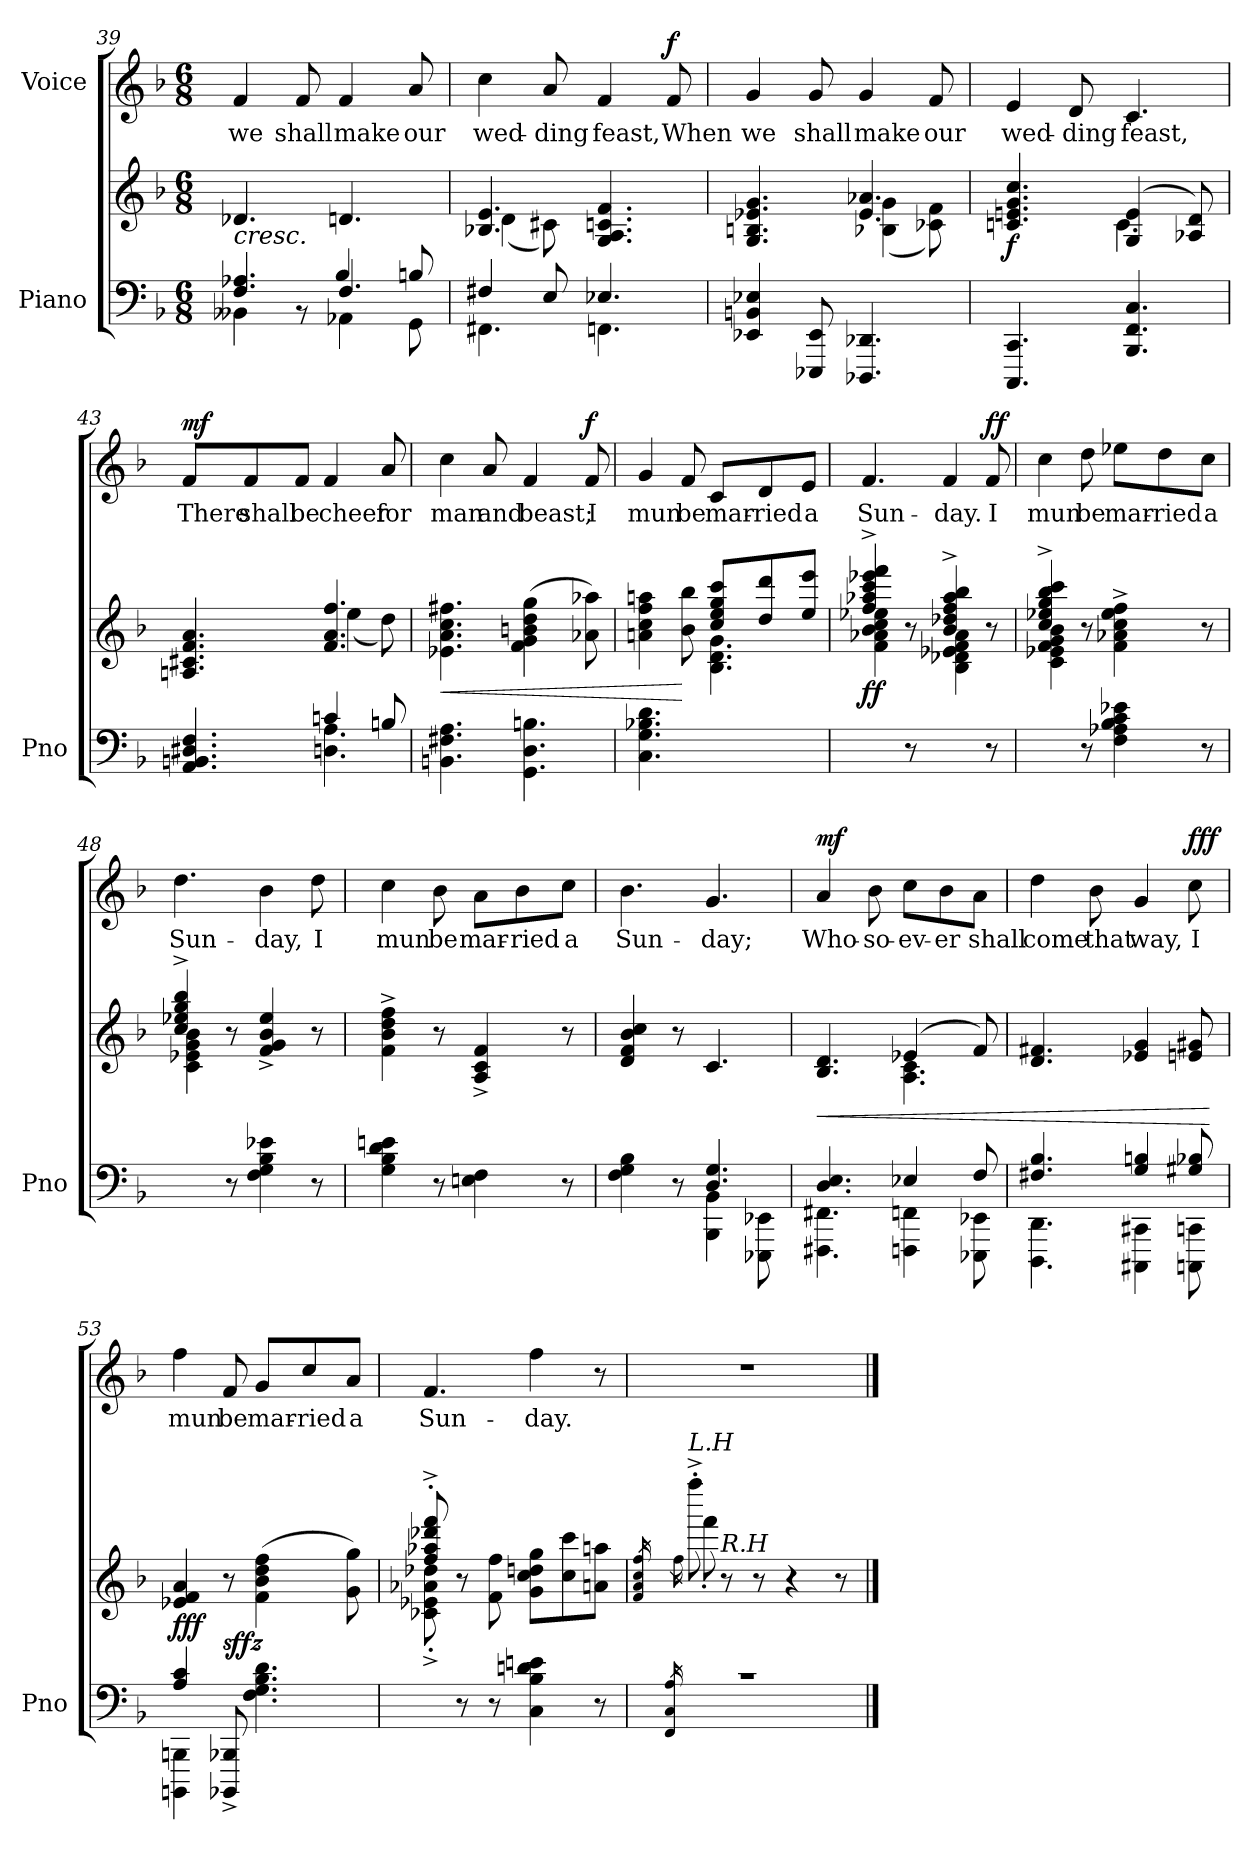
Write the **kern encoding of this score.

**kern	**kern	**dynam	**kern	**text	**dynam
*part2	*part2	*part2	*part1	*part1	*part1
*staff3	*staff2	*staff2/3	*staff1	*staff1	*staff1
*I"Piano	*	*	*I"Voice	*	*
*I'Pno	*	*	*	*	*
!!LO:LB:g=z
*clefF4	*clefG2	*	*clefG2	*	*
*k[b-]	*k[b-]	*	*k[b-]	*	*
*M6/8	*M6/8	*	*M6/8	*	*
=39	=39	=39	=39	=39	=39
*^	*	*	*	*	*
*	*^	*	*	*	*	*
!	!	!	!LO:TX:b:i:t=cresc.	!	!	!	!
!	!	!	!	!	!	!LO:LY:b	!
4.F/ 4.A-X/	4BB--X\	4.ryy	4.d-X/	.	4f/	we	.
!	!	!	!	!	!	!LO:LY:b	!
.	8r	.	.	.	8f/	shall	.
!	!	!	!	!	!	!LO:LY:b	!
4.F/	4B-/	4AA-X\	4.dn/	.	4f/	make	.
!	!	!	!	!	!	!LO:LY:b	!
.	8Bn/	8GG\	.	.	8a/	our	.
=40	=40	=40	=40	=40	=40	=40	=40
*	*	*	*^	*	*	*	*
!	!	!	!	!	!	!	!LO:LY:b	!
*	*v	*v	*	*	*	*	*	*
4F#X/	4.FF#X\	4.B-X/ 4.e/	(<4d\	.	4cc\	wed-	.
!	!	!	!	!	!	!LO:LY:b	!
8E/	.	.	8c#X\)	.	8a/	-ding	.
!	!	!	!	!	!	!LO:LY:b	!
4.E-X/	4.FFn\	4.G/ 4.A/ 4.cn/ 4.f/	4.ryy	.	4f/	feast,	.
!	!	!	!	!	!	!LO:LY:b	!LO:DY:a
.	.	.	.	.	8f/	When	f
*v	*v	*	*	*	*	*	*
=41	=41	=41	=41	=41	=41	=41
!	!	!	!	!	!LO:LY:b	!
4EE-X/ 4BBn/ 4E-X/	4.G/ 4.Bn/ 4.e-X/ 4.g/	4.ryy	.	4g/	we	.
!	!	!	!	!	!LO:LY:b	!
8EEE-X/ 8EE-/	.	.	.	8g/	shall	.
!	!	!	!	!	!LO:LY:b	!
4.DDD-X/ 4.DD-X/	4.e-/ 4.a-X/	(<4B-X\ 4g\	.	4g/	make	.
!	!	!	!	!	!LO:LY:b	!
.	.	8c-X\ 8f\)	.	8f/	our	.
=42	=42	=42	=42	=42	=42	=42
!	!	!	!LO:DY:b	!	!LO:LY:b	!
4.CCC/ 4.CC/	4.cn/ 4.en/ 4.g/ 4.cc/	4.ryy	f	4e/	wed-	.
!	!	!	!	!	!LO:LY:b	!
.	.	.	.	8d/	-ding	.
!	!	!	!	!	!LO:LY:b	!
4.BBB-/ 4.FF/ 4.C/	(>4G/ 4e/	4.c\	.	4.c/	feast,	.
.	8A-X/ 8d/)	.	.	.	.	.
!!LO:PB:g=z
=43	=43	=43	=43	=43	=43	=43
*^	*	*	*	*	*	*
!	!	!	!	!	!	!LO:LY:b	!LO:DY:a
4.AA/ 4.BBn/ 4.D#X/ 4.F/	4.ryy	4.An/ 4.c#X/ 4.f/ 4.a/	4.ryy	.	8f/L	There	mf
!	!	!	!	!	!	!LO:LY:b	!
.	.	.	.	.	8f/	shall	.
!	!	!	!	!	!	!LO:LY:b	!
.	.	.	.	.	8f/J	be	.
!	!	!	!	!	!	!LO:LY:b	!
4cn/	4.Dn\ 4.A\	4.f/ 4.a/ 4.ff/	(<4ee\	.	4f/	cheer	.
!	!	!	!	!	!	!LO:LY:b	!
8Bn/	.	.	8dd\)	.	8a/	for	.
*v	*v	*	*	*	*	*	*
=44	=44	=44	=44	=44	=44	=44
!	!	!	!LO:HP:b	!	!LO:LY:b	!
*	*v	*v	*	*	*	*
4.BBn\ 4.F#X\ 4.A\	4.e-X\ 4.a\ 4.cc\ 4.ff#X\	<	4cc\	man	.
!	!	!	!	!LO:LY:b	!
.	.	.	8a/	and	.
!	!	!	!	!LO:LY:b	!
4.GG\ 4.D\ 4.Bn\	(>4f\ 4g\ 4bn\ 4dd\ 4gg\	.	4f/	beast;	.
!	!	!	!	!LO:LY:b	!LO:DY:a
.	8a-X\ 8aa-X\)	.	8f/	I	f
=45	=45	=45	=45	=45	=45
*	*^	*	*	*	*
!	!	!	!	!	!LO:LY:b	!
4.C\ 4.G\ 4.B-X\ 4.d\	4an\ 4cc\ 4ff\ 4aan\	4.ryy	.	4g/	mun	.
!	!	!	!	!	!LO:LY:b	!
.	8b-\ 8bb-\	.	[	8f/	be	.
!	!	!	!	!	!LO:LY:b	!
4.ryy	8cc/ 8ee/ 8gg/ 8ccc/L	4.B-\ 4.d\ 4.g\	.	8c/L	mar-	.
!	!	!	!	!	!LO:LY:b	!
.	8dd/ 8ddd/	.	.	8d/	-ried	.
!	!	!	!	!	!LO:LY:b	!
.	8ee/ 8eee/J	.	.	8e/J	a	.
!!LO:LB:g=z
=46	=46	=46	=46	=46	=46	=46
!	!	!	!LO:DY:b	!	!LO:LY:b	!
4ryy	4ff/^ 4aa-X/^ 4ccc/^ 4eee-X/^ 4fff/^	4f\ 4a-X\ 4b-\ 4cc\ 4ee-X\	ff	4.f/	Sun-	.
8r	8r	8ryy	.	.	.	.
!	!	!	!	!	!LO:LY:b	!
4ryy	4b-/^ 4dd-X/^ 4ff/^ 4aa-/^ 4bb-/^	4B-\ 4d-X\ 4e-X\ 4f\ 4a-\	.	4f/	-day.	.
!	!	!	!	!	!LO:LY:b	!LO:DY:a
8r	8r	8ryy	.	8f/	I	ff
=47	=47	=47	=47	=47	=47	=47
!	!	!	!	!	!LO:LY:b	!
4ryy	4cc/^ 4ee-X/^ 4gg/^ 4bb-/^ 4ccc/^	4c\ 4e-X\ 4f\ 4g\ 4b-\	.	4cc\	mun	.
!	!	!	!	!	!LO:LY:b	!
8r	8r	2ryy	.	8dd\	be	.
!	!	!	!	!	!LO:LY:b	!
4F\ 4A-X\ 4B-\ 4c\ 4e-X\	4f\^ 4a-X\^ 4cc\^ 4ee-\^ 4ff\^	.	.	8ee-X\L	mar-	.
!	!	!	!	!	!LO:LY:b	!
.	.	.	.	8dd\	-ried	.
!	!	!	!	!	!LO:LY:b	!
8r	8r	.	.	8cc\J	a	.
=48	=48	=48	=48	=48	=48	=48
!	!	!	!	!	!LO:LY:b	!
4ryy	4cc/^ 4ee-X/^ 4gg/^ 4bb-/^	4c\ 4e-X\ 4g\ 4b-\	.	4.dd\	Sun-	.
8r	8r	2ryy	.	.	.	.
!	!	!	!	!	!LO:LY:b	!
4F\ 4G\ 4B-\ 4e-X\	4f/^ 4g/^ 4b-/^ 4ee-/^	.	.	4b-\	-day,	.
!	!	!	!	!	!LO:LY:b	!
8r	8r	.	.	8dd\	I	.
*	*v	*v	*	*	*	*
!!LO:LB:g=z
=49	=49	=49	=49	=49	=49
!	!	!	!	!LO:LY:b	!
4G\ 4B-\ 4d\ 4en\	4f\^ 4b-\^ 4dd\^ 4ff\^	.	4cc\	mun	.
!	!	!	!	!LO:LY:b	!
8r	8r	.	8b-\	be	.
!	!	!	!	!LO:LY:b	!
4En\ 4F\	4A/^ 4c/^ 4f/^	.	8a\L	mar-	.
!	!	!	!	!LO:LY:b	!
.	.	.	8b-\	-ried	.
!	!	!	!	!LO:LY:b	!
8r	8r	.	8cc\J	a	.
=50	=50	=50	=50	=50	=50
*^	*	*	*	*	*
!	!	!	!	!	!LO:LY:b	!
4.ryy	4F\ 4G\ 4B-\	4d/ 4f/ 4b-/ 4cc/	.	4.b-\	Sun-	.
.	8r	8r	.	.	.	.
!	!	!	!	!	!LO:LY:b	!
4.D/ 4.G/	4BBB-\ 4BB-\	4.c/	.	4.g/	-day;	.
.	8EEE-X\ 8EE-X\	.	.	.	.	.
=51	=51	=51	=51	=51	=51	=51
!	!	!	!LO:HP:b	!	!LO:LY:b	!
*	*	*^	*	*	*	*
!	!	!	!	!LO:DY:n=1:b	!	!	!
!	!	!	!	!LO:DY:n=2:b	!	!	!
!	!	!	!	!LO:DY:n=3:b	!	!	!LO:DY:a
4.D/ 4.E/	4.FFF#X\ 4.FF#X\	4.B-/ 4.d/	4.ryy	< other-dynamics mf other-dynamics	4a/	Who-	mf
!	!	!	!	!	!	!LO:LY:b	!
.	.	.	.	.	8b-\	-so-	.
!	!	!	!	!	!	!LO:LY:b	!
4E-X/	4FFFn\ 4FFn\	(>4e-X/	4.A\ 4.c\	.	8cc\L	-ev-	.
!	!	!	!	!	!	!LO:LY:b	!
.	.	.	.	.	8b-\	-er	.
!	!	!	!	!	!	!LO:LY:b	!
8F/	8EEE-X\ 8EE-X\	8f/)	.	.	8a\J	shall	.
*	*	*v	*v	*	*	*	*
!!LO:PB:g=z
=52	=52	=52	=52	=52	=52	=52
!	!	!	!	!	!LO:LY:b	!
4.F#X/ 4.B-/	4.DDD\ 4.DD\	4.d/ 4.f#X/	.	4dd\	come	.
!	!	!	!	!	!LO:LY:b	!
.	.	.	.	8b-\	that	.
!	!	!	!	!	!LO:LY:b	!
4G/ 4Bn/	4CCC#X\ 4CC#X\	4e-X/ 4g/	.	4g/	way,	.
*	*	*	*	*MM135	*	*
!	!	!	!	!	!LO:LY:b	!LO:DY:a
8G#X/ 8B-X/	8CCCn\ 8CCn\	8en/ 8g#X/	.	8cc\	I	fff
*v	*v	*	*	*	*	*
.	.	[	.	.	.
=53	=53	=53	=53	=53	=53
*^	*	*	*	*	*
!	!	!	!LO:DY:b	!	!LO:LY:b	!
4A/ 4c/	4BBBBn\ 4BBBn\	4e-X/ 4f/ 4a/	fff	4ff\	mun	.
!	!	!	!LO:DY:a=2	!	!LO:LY:b	!
8ryy	8BBBB-X/^ 8BBB-X/^	8r	sffz	8f/	be	.
!	!	!	!	!	!LO:LY:b	!
4.F\ 4.G\ 4.B-\ 4.d\	4.ryy	(>4f\ 4b-\ 4dd\ 4ff\	.	8g/L	mar-	.
!	!	!	!	!	!LO:LY:b	!
.	.	.	.	8cc/	-ried	.
!	!	!	!	!	!LO:LY:b	!
.	.	8g\ 8gg\)	.	8a/J	a	.
*v	*v	*	*	*	*	*
=54	=54	=54	=54	=54	=54
*	*	*	*MM130	*	*
*	*^	*	*	*	*
!	!	!	!	!	!LO:LY:b	!
8ryy	8ff/'^ 8aa-X/'^ 8ddd-X/'^ 8fff/'^	8c-X\'^ 8e-X\'^ 8a-X\'^ 8dd-X\'^	.	4.f/	Sun-	.
8r	8r	2ryy	.	.	.	.
8r	8f\ 8ff\	.	.	.	.	.
*	*	*	*	*MM120	*	*
!	!	!	!	!	!LO:LY:b	!
4C\ 4B-\ 4dn\ 4en\	8g\ 8cc\ 8ddn\ 8gg\L	.	.	4ff\	-day.	.
.	8cc\ 8ccc\	.	.	.	.	.
8r	8an\ 8aan\J	8ryy	.	8r	.	.
=55	=55	=55	=55	=55	=55	=55
*	*	*	*	*MM30	*	*
.	16qf/ 16qa/ 16qcc/ 16qff/	.	.	.	.	.
16qFF/ 16qC/ 16qA/LL	qffyy	16qff\JJ	.	.	.	.
*^	*	*	*	*	*	*
!	!	!LO:TX:a:i:t=L.H	!	!	!	!	!
8ryy	2.rc	8ffff:'^\	8fff'\	.	2.r	.	.
!	!	!LO:TX:a:i:t=R.H	!	!	!	!	!
2ryy	.	8r	2ryy	.	.	.	.
.	.	8r	.	.	.	.	.
.	.	4r	.	.	.	.	.
8ryy	.	8r	8ryy	.	.	.	.
*v	*v	*	*	*	*	*	*
*	*v	*v	*	*	*	*
==	==	==	==	==	==
*-	*-	*-	*-	*-	*-
